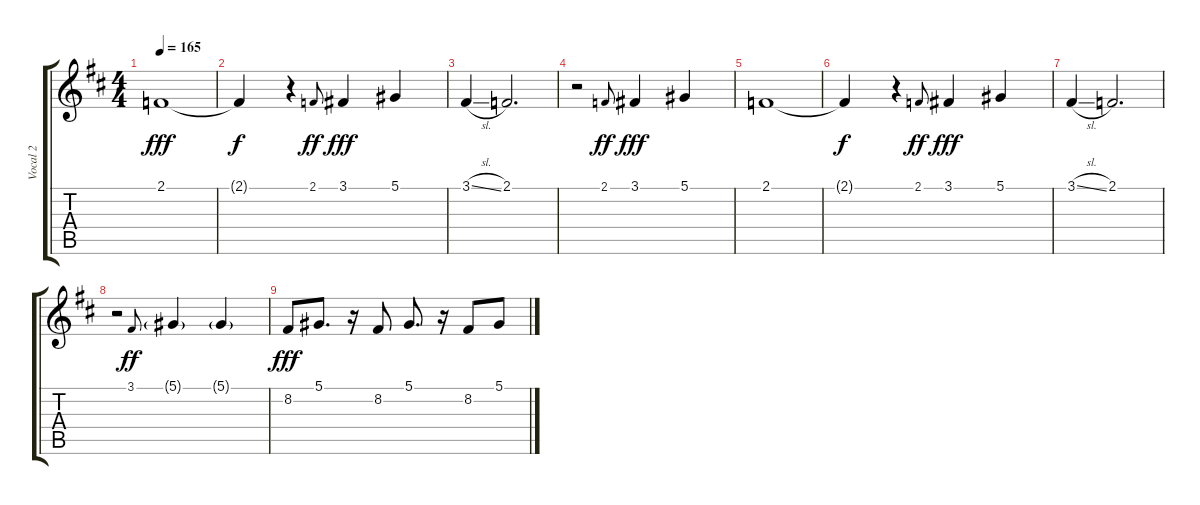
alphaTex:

\track ("Vocal 2" "Vocal 2") {instrument tenorsax}
\staff {score tabs}
\tuning (Eb4 Bb3 Gb3 Db3 Ab2 Eb2) {hide}
\ts (4 4)
\tempo 165
\clef g2
\ks d
2.1.1{dy fff} |
2.1{t}.4{dy f} r.4 2.1.8{gr onbeat dy ff} 3.1.4{dy fff} 5.1.4 |
3.1{sl}.4 2.1.2{d} |
r.2 2.1.8{gr onbeat dy ff} 3.1.4{dy fff} 5.1.4 |
2.1.1 |
2.1{t}.4{dy f} r.4 2.1.8{gr onbeat dy ff} 3.1.4{dy fff} 5.1.4 |
3.1{sl}.4 2.1.2{d} |
r.2 3.1.8{gr onbeat dy ff} 5.1{g}.4 5.1{g}.4 |
8.2.8{dy fff balance 0} 5.1.8{d} r.16 8.2.8 5.1.8{d} r.16 8.2.8 5.1.8
